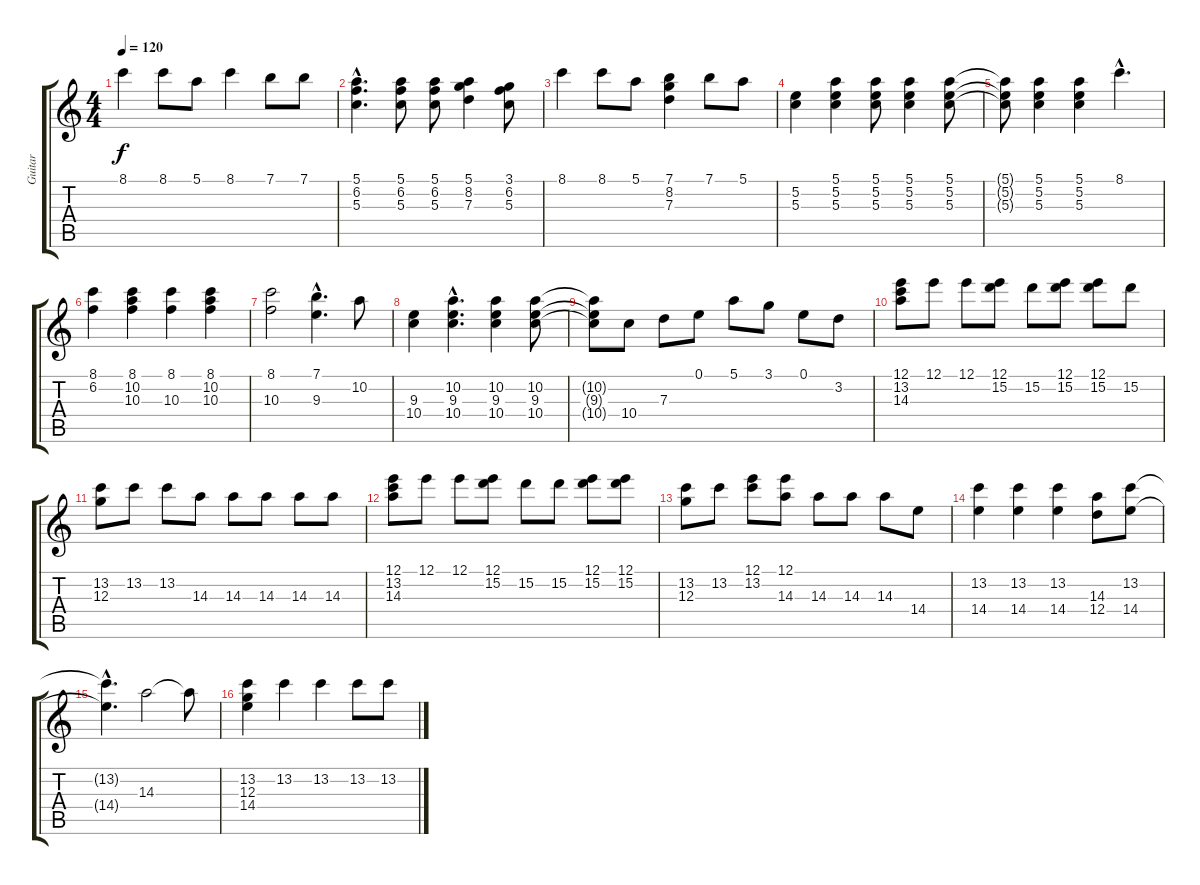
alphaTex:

\track ("Guitar         " "Guitar    ") {instrument electricguitarclean}
\staff {score tabs}
\tuning (E4 B3 G3 D3 A2 E2) {hide}
\ts (4 4)
\tempo 120
\clef g2
\ks c
8.1.4{dy f} 8.1.8 5.1.8 8.1.4 7.1.8 7.1.8 |
(5.1{hac} 6.2{hac} 5.3{hac}).4{d} (5.1 6.2 5.3).8 (5.1 6.2 5.3).8 (5.1 8.2 7.3).4 (3.1 6.2 5.3).8 |
8.1.4 8.1.8 5.1.8 (7.1 8.2 7.3).4 7.1.8 5.1.8 |
(5.2 5.3).4 (5.1 5.2 5.3).4 (5.1 5.2 5.3).8 (5.1 5.2 5.3).4 (5.1 5.2 5.3).8 |
(5.1{t} 5.2{t} 5.3{t}).8 (5.1 5.2 5.3).4 (5.1 5.2 5.3).4 8.1{hac}.4{d} |
(8.1 6.2).4 (8.1 10.2 10.3).4 (8.1 10.3).4 (8.1 10.2 10.3).4 |
(8.1 10.3).2 (7.1{hac} 9.3{hac}).4{d} 10.2.8 |
(9.3 10.4).4 (10.2{hac} 9.3{hac} 10.4{hac}).4{d} (10.2 9.3 10.4).4 (10.2 9.3 10.4).8 |
(10.2{t} 9.3{t} 10.4{t}).8 10.4.8 7.3.8 0.1.8 5.1.8 3.1.8 0.1.8 3.2.8 |
(12.1 13.2 14.3).8 12.1.8 12.1.8 (12.1 15.2).8 15.2.8 (12.1 15.2).8 (12.1 15.2).8 15.2.8 |
(13.2 12.3).8 13.2.8 13.2.8 14.3.8 14.3.8 14.3.8 14.3.8 14.3.8 |
(12.1 13.2 14.3).8 12.1.8 12.1.8 (12.1 15.2).8 15.2.8 15.2.8 (12.1 15.2).8 (12.1 15.2).8 |
(13.2 12.3).8 13.2.8 (12.1 13.2).8 (12.1 14.3).8 14.3.8 14.3.8 14.3.8 14.4.8 |
(13.2 14.4).4 (13.2 14.4).4 (13.2 14.4).4 (14.3 12.4).8 (13.2 14.4).8 |
(13.2{hac t} 14.4{hac t}).4{d} 14.3.2 14.3{t}.8 |
(13.2 12.3 14.4).4 13.2.4 13.2.4 13.2.8 13.2.8
